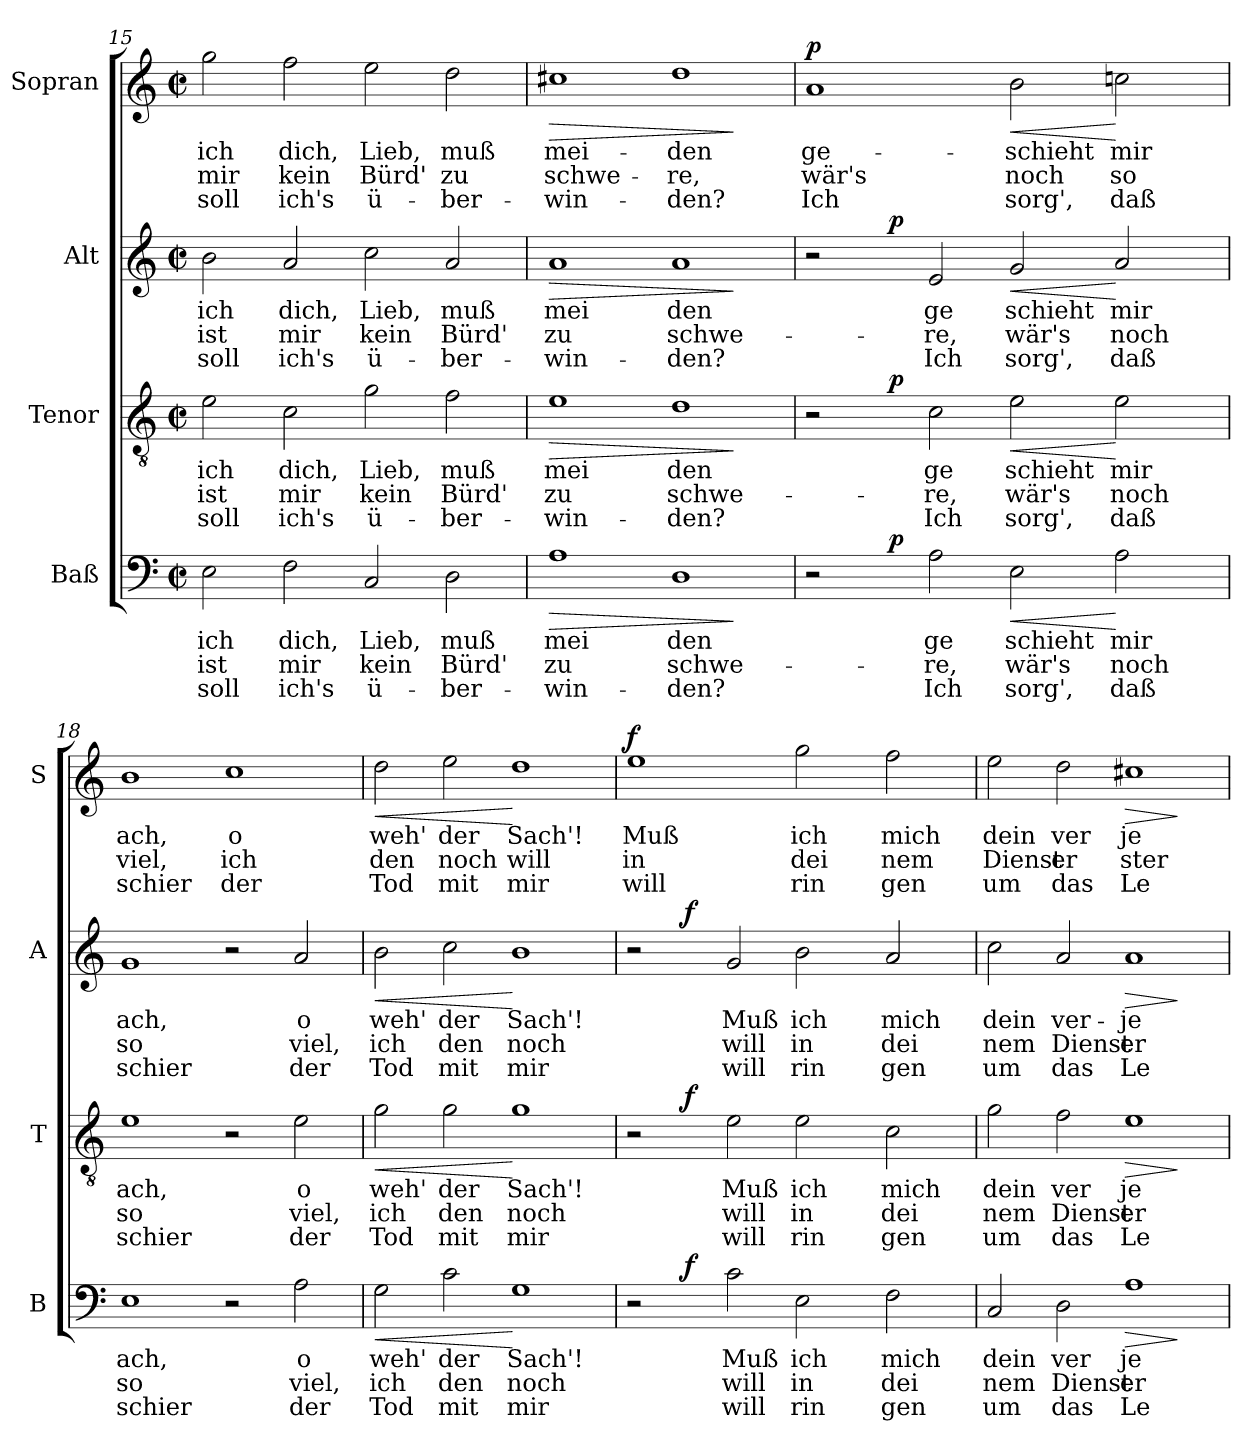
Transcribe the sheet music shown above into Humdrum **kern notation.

**kern	**text	**text	**text	**dynam	**kern	**text	**text	**text	**dynam	**kern	**text	**text	**text	**dynam	**kern	**text	**text	**text	**dynam
*part4	*part4	*part4	*part4	*part4	*part3	*part3	*part3	*part3	*part3	*part2	*part2	*part2	*part2	*part2	*part1	*part1	*part1	*part1	*part1
*staff4	*staff4	*staff4	*staff4	*staff4	*staff3	*staff3	*staff3	*staff3	*staff3	*staff2	*staff2	*staff2	*staff2	*staff2	*staff1	*staff1	*staff1	*staff1	*staff1
*I"Baß	*	*	*	*	*I"Tenor	*	*	*	*	*I"Alt	*	*	*	*	*I"Sopran	*	*	*	*
*I'B	*	*	*	*	*I'T	*	*	*	*	*I'A	*	*	*	*	*I'S	*	*	*	*
*clefF4	*	*	*	*	*clefGv2	*	*	*	*	*clefG2	*	*	*	*	*clefG2	*	*	*	*
*k[]	*	*	*	*	*k[]	*	*	*	*	*k[]	*	*	*	*	*k[]	*	*	*	*
*C:	*	*	*	*	*C:	*	*	*	*	*C:	*	*	*	*	*C:	*	*	*	*
*M2/2	*	*	*	*	*M2/2	*	*	*	*	*M2/2	*	*	*	*	*M2/2	*	*	*	*
*met(c|)	*	*	*	*	*met(c|)	*	*	*	*	*met(c|)	*	*	*	*	*met(c|)	*	*	*	*
=15	=15	=15	=15	=15	=15	=15	=15	=15	=15	=15	=15	=15	=15	=15	=15	=15	=15	=15	=15
!	!LO:LY:b:rj	!LO:LY:b:rj	!LO:LY:b:rj	!	!	!LO:LY:b:rj	!LO:LY:b:rj	!LO:LY:b:rj	!	!	!LO:LY:b:rj	!LO:LY:b:rj	!LO:LY:b:rj	!	!	!LO:LY:b:rj	!LO:LY:b:rj	!LO:LY:b:rj	!
2E\	ich	ist	soll	.	2e\	ich	ist	soll	.	2b\	ich	ist	soll	.	2gg\	ich	mir	soll	.
!	!LO:LY:b:rj	!LO:LY:b:rj	!LO:LY:b:rj	!	!	!LO:LY:b:rj	!LO:LY:b:rj	!LO:LY:b:rj	!	!	!LO:LY:b:rj	!LO:LY:b:rj	!LO:LY:b:rj	!	!	!LO:LY:b:rj	!LO:LY:b:rj	!LO:LY:b:rj	!
2F\	dich,	mir	ich's	.	2c\	dich,	mir	ich's	.	2a/	dich,	mir	ich's	.	2ff\	dich,	kein	ich's	.
!	!LO:LY:b:rj	!LO:LY:b:rj	!LO:LY:b:rj	!	!	!LO:LY:b:rj	!LO:LY:b:rj	!LO:LY:b:rj	!	!	!LO:LY:b:rj	!LO:LY:b:rj	!LO:LY:b:rj	!	!	!LO:LY:b:rj	!LO:LY:b:rj	!LO:LY:b:rj	!
2C/	Lieb,	kein	ü-	.	2g\	Lieb,	kein	ü-	.	2cc\	Lieb,	kein	ü-	.	2ee\	Lieb,	Bürd'	ü-	.
!	!LO:LY:b:rj	!LO:LY:b:rj	!LO:LY:b:rj	!	!	!LO:LY:b:rj	!LO:LY:b:rj	!LO:LY:b:rj	!	!	!LO:LY:b:rj	!LO:LY:b:rj	!LO:LY:b:rj	!	!	!LO:LY:b:rj	!LO:LY:b:rj	!LO:LY:b:rj	!
2D\	muß	Bürd'	-ber-	.	2f\	muß	Bürd'	-ber-	.	2a/	muß	Bürd'	-ber-	.	2dd\	muß	zu	-ber-	.
=16	=16	=16	=16	=16	=16	=16	=16	=16	=16	=16	=16	=16	=16	=16	=16	=16	=16	=16	=16
!	!LO:LY:b:rj	!LO:LY:b:rj	!LO:LY:b:rj	!LO:HP:b	!	!LO:LY:b:rj	!LO:LY:b:rj	!LO:LY:b:rj	!LO:HP:b	!	!LO:LY:b:rj	!LO:LY:b:rj	!LO:LY:b:rj	!LO:HP:b	!	!LO:LY:b:rj	!LO:LY:b:rj	!LO:LY:b:rj	!LO:HP:b
1A	mei	zu	-win-	>	1e	mei	zu	-win-	>	1a	mei	zu	-win-	>	1cc#X	mei-	schwe-	-win-	>
!	!LO:LY:b:rj	!LO:LY:b:rj	!LO:LY:b:rj	!	!	!LO:LY:b:rj	!LO:LY:b:rj	!LO:LY:b:rj	!	!	!LO:LY:b:rj	!LO:LY:b:rj	!LO:LY:b:rj	!	!	!LO:LY:b:rj	!LO:LY:b:rj	!LO:LY:b:rj	!
1D	den	schwe-	-den?	.	1d	den	schwe-	-den?	.	1a	den	schwe-	-den?	.	1dd	-den	-re,	-den?	.
.	.	.	.	]	.	.	.	.	]	.	.	.	.	]	.	.	.	.	]
=17	=17	=17	=17	=17	=17	=17	=17	=17	=17	=17	=17	=17	=17	=17	=17	=17	=17	=17	=17
!	!	!	!	!	!	!	!	!	!	!	!	!	!	!	!	!LO:LY:b:rj	!LO:LY:b:rj	!LO:LY:b:rj	!LO:DY:a
*^	*	*	*	*	*^	*	*	*	*	*^	*	*	*	*	*	*	*	*	*
2r	4ryy	.	.	.	.	2r	4ryy	.	.	.	.	2r	4ryy	.	.	.	.	1a	ge-	wär's	Ich	p
.	16.ryy	.	.	.	.	.	16.ryy	.	.	.	.	.	16.ryy	.	.	.	.	.	.	.	.	.
!	!	!	!	!	!LO:DY:a	!	!	!	!	!	!LO:DY:a	!	!	!	!	!	!LO:DY:a	!	!	!	!	!
.	1ryy	.	.	.	p	.	1ryy	.	.	.	p	.	1ryy	.	.	.	p	.	.	.	.	.
!	!	!LO:LY:b:rj	!LO:LY:b:rj	!LO:LY:b:rj	!	!	!	!LO:LY:b:rj	!LO:LY:b:rj	!LO:LY:b:rj	!	!	!	!LO:LY:b:rj	!LO:LY:b:rj	!LO:LY:b:rj	!	!	!	!	!	!
2A\	.	ge	-re,	Ich	.	2c\	.	ge	-re,	Ich	.	2e/	.	ge	-re,	Ich	.	.	.	.	.	.
!	!	!LO:LY:b:rj	!LO:LY:b:rj	!LO:LY:b:rj	!LO:HP:b	!	!	!LO:LY:b:rj	!LO:LY:b:rj	!LO:LY:b:rj	!LO:HP:b	!	!	!LO:LY:b:rj	!LO:LY:b:rj	!LO:LY:b:rj	!LO:HP:b	!	!LO:LY:b:rj	!LO:LY:b:rj	!LO:LY:b:rj	!LO:HP:b
2E\	.	schieht	wär's	sorg',	<	2e\	.	schieht	wär's	sorg',	<	2g/	.	schieht	wär's	sorg',	<	2b\	-schieht	noch	sorg',	<
.	2ryy	.	.	.	.	.	2ryy	.	.	.	.	.	2ryy	.	.	.	.	.	.	.	.	.
!	!	!LO:LY:b:rj	!LO:LY:b:rj	!LO:LY:b:rj	!	!	!	!LO:LY:b:rj	!LO:LY:b:rj	!LO:LY:b:rj	!	!	!	!LO:LY:b:rj	!LO:LY:b:rj	!LO:LY:b:rj	!	!	!LO:LY:b:rj	!LO:LY:b:rj	!LO:LY:b:rj	!
2A\	.	mir	noch	daß	[	2e\	.	mir	noch	daß	[	2a/	.	mir	noch	daß	[	2ccn\	mir	so	daß	[
.	8ryy	.	.	.	.	.	8ryy	.	.	.	.	.	8ryy	.	.	.	.	.	.	.	.	.
.	32ryy	.	.	.	.	.	32ryy	.	.	.	.	.	32ryy	.	.	.	.	.	.	.	.	.
=18	=18	=18	=18	=18	=18	=18	=18	=18	=18	=18	=18	=18	=18	=18	=18	=18	=18	=18	=18	=18	=18	=18
!	!	!LO:LY:b:rj	!LO:LY:b:rj	!LO:LY:b:rj	!	!	!	!LO:LY:b:rj	!LO:LY:b:rj	!LO:LY:b:rj	!	!	!	!LO:LY:b:rj	!LO:LY:b:rj	!LO:LY:b:rj	!	!	!LO:LY:b:rj	!LO:LY:b:rj	!LO:LY:b:rj	!
*v	*v	*	*	*	*	*	*	*	*	*	*	*v	*v	*	*	*	*	*	*	*	*	*
*	*	*	*	*	*v	*v	*	*	*	*	*	*	*	*	*	*	*	*	*	*
1E	ach,	so	schier	.	1e	ach,	so	schier	.	1g	ach,	so	schier	.	1b	ach,	viel,	schier	.
!	!	!	!	!	!	!	!	!	!	!	!	!	!	!	!	!LO:LY:b:rj	!LO:LY:b:rj	!LO:LY:b:rj	!
2r	.	.	.	.	2r	.	.	.	.	2r	.	.	.	.	1cc	o	ich	der	.
!	!LO:LY:b:rj	!LO:LY:b:rj	!LO:LY:b:rj	!	!	!LO:LY:b:rj	!LO:LY:b:rj	!LO:LY:b:rj	!	!	!LO:LY:b:rj	!LO:LY:b:rj	!LO:LY:b:rj	!	!	!	!	!	!
2A\	o	viel,	der	.	2e\	o	viel,	der	.	2a/	o	viel,	der	.	.	.	.	.	.
!!LO:LB:g=z
=19	=19	=19	=19	=19	=19	=19	=19	=19	=19	=19	=19	=19	=19	=19	=19	=19	=19	=19	=19
!	!LO:LY:b:rj	!LO:LY:b:rj	!LO:LY:b:rj	!LO:HP:b	!	!LO:LY:b:rj	!LO:LY:b:rj	!LO:LY:b:rj	!LO:HP:b	!	!LO:LY:b:rj	!LO:LY:b:rj	!LO:LY:b:rj	!LO:HP:b	!	!LO:LY:b:rj	!LO:LY:b:rj	!LO:LY:b:rj	!LO:HP:b
2G\	weh'	ich	Tod	<	2g\	weh'	ich	Tod	<	2b\	weh'	ich	Tod	<	2dd\	weh'	den	Tod	<
!	!LO:LY:b:rj	!LO:LY:b:rj	!LO:LY:b:rj	!	!	!LO:LY:b:rj	!LO:LY:b:rj	!LO:LY:b:rj	!	!	!LO:LY:b:rj	!LO:LY:b:rj	!LO:LY:b:rj	!	!	!LO:LY:b:rj	!LO:LY:b:rj	!LO:LY:b:rj	!
2c\	der	den	mit	.	2g\	der	den	mit	.	2cc\	der	den	mit	.	2ee\	der	noch	mit	.
!	!LO:LY:b:rj	!LO:LY:b:rj	!LO:LY:b:rj	!	!	!LO:LY:b:rj	!LO:LY:b:rj	!LO:LY:b:rj	!	!	!LO:LY:b:rj	!LO:LY:b:rj	!LO:LY:b:rj	!	!	!LO:LY:b:rj	!LO:LY:b:rj	!LO:LY:b:rj	!
1G	Sach'!	noch	mir	[	1g	Sach'!	noch	mir	[	1b	Sach'!	noch	mir	[	1dd	Sach'!	will	mir	[
=20	=20	=20	=20	=20	=20	=20	=20	=20	=20	=20	=20	=20	=20	=20	=20	=20	=20	=20	=20
!	!	!	!	!	!	!	!	!	!	!	!	!	!	!	!	!LO:LY:b:rj	!LO:LY:b:rj	!LO:LY:b:rj	!LO:DY:a
*^	*	*	*	*	*^	*	*	*	*	*^	*	*	*	*	*	*	*	*	*
2r	4ryy	.	.	.	.	2r	4ryy	.	.	.	.	2r	4ryy	.	.	.	.	1ee	Muß	in	will	f
.	32ryy	.	.	.	.	.	32ryy	.	.	.	.	.	32ryy	.	.	.	.	.	.	.	.	.
!	!	!	!	!	!LO:DY:a	!	!	!	!	!	!LO:DY:a	!	!	!	!	!	!LO:DY:a	!	!	!	!	!
.	1ryy	.	.	.	f	.	1ryy	.	.	.	f	.	1ryy	.	.	.	f	.	.	.	.	.
!	!	!LO:LY:b:rj	!LO:LY:b:rj	!LO:LY:b:rj	!	!	!	!LO:LY:b:rj	!LO:LY:b:rj	!LO:LY:b:rj	!	!	!	!LO:LY:b:rj	!LO:LY:b:rj	!LO:LY:b:rj	!	!	!	!	!	!
2c\	.	Muß	will	will	.	2e\	.	Muß	will	will	.	2g/	.	Muß	will	will	.	.	.	.	.	.
!	!	!LO:LY:b:rj	!LO:LY:b:rj	!LO:LY:b:rj	!	!	!	!LO:LY:b:rj	!LO:LY:b:rj	!LO:LY:b:rj	!	!	!	!LO:LY:b:rj	!LO:LY:b:rj	!LO:LY:b:rj	!	!	!LO:LY:b:rj	!LO:LY:b:rj	!LO:LY:b:rj	!
2E\	.	ich	in	rin	.	2e\	.	ich	in	rin	.	2b\	.	ich	in	rin	.	2gg\	ich	dei	rin	.
.	2ryy	.	.	.	.	.	2ryy	.	.	.	.	.	2ryy	.	.	.	.	.	.	.	.	.
!	!	!LO:LY:b:rj	!LO:LY:b:rj	!LO:LY:b:rj	!	!	!	!LO:LY:b:rj	!LO:LY:b:rj	!LO:LY:b:rj	!	!	!	!LO:LY:b:rj	!LO:LY:b:rj	!LO:LY:b:rj	!	!	!LO:LY:b:rj	!LO:LY:b:rj	!LO:LY:b:rj	!
2F\	.	mich	dei	gen	.	2c\	.	mich	dei	gen	.	2a/	.	mich	dei	gen	.	2ff\	mich	nem	gen	.
.	8..ryy	.	.	.	.	.	8..ryy	.	.	.	.	.	8..ryy	.	.	.	.	.	.	.	.	.
=21	=21	=21	=21	=21	=21	=21	=21	=21	=21	=21	=21	=21	=21	=21	=21	=21	=21	=21	=21	=21	=21	=21
!	!	!LO:LY:b:rj	!LO:LY:b:rj	!LO:LY:b:rj	!	!	!	!LO:LY:b:rj	!LO:LY:b:rj	!LO:LY:b:rj	!	!	!	!LO:LY:b:rj	!LO:LY:b:rj	!LO:LY:b:rj	!	!	!LO:LY:b:rj	!LO:LY:b:rj	!LO:LY:b:rj	!
*v	*v	*	*	*	*	*	*	*	*	*	*	*v	*v	*	*	*	*	*	*	*	*	*
*	*	*	*	*	*v	*v	*	*	*	*	*	*	*	*	*	*	*	*	*	*
2C/	dein	nem	um	.	2g\	dein	nem	um	.	2cc\	dein	nem	um	.	2ee\	dein	Dienst	um	.
!	!LO:LY:b:rj	!LO:LY:b:rj	!LO:LY:b:rj	!	!	!LO:LY:b:rj	!LO:LY:b:rj	!LO:LY:b:rj	!	!	!LO:LY:b:rj	!LO:LY:b:rj	!LO:LY:b:rj	!	!	!LO:LY:b:rj	!LO:LY:b:rj	!LO:LY:b:rj	!
2D\	ver	Dienst	das	.	2f\	ver	Dienst	das	.	2a/	ver-	Dienst	das	.	2dd\	ver	er	das	.
!	!LO:LY:b:rj	!LO:LY:b:rj	!LO:LY:b:rj	!LO:HP:b	!	!LO:LY:b:rj	!LO:LY:b:rj	!LO:LY:b:rj	!LO:HP:b	!	!LO:LY:b:rj	!LO:LY:b:rj	!LO:LY:b:rj	!LO:HP:b	!	!LO:LY:b:rj	!LO:LY:b:rj	!LO:LY:b:rj	!LO:HP:b
1A	je	er	Le	>	1e	je	er	Le	>	1a	-je-	er	Le	>	1cc#X	je	ster	Le	>
.	.	.	.	]	.	.	.	.	]	.	.	.	.	]	.	.	.	.	]
=	=	=	=	=	=	=	=	=	=	=	=	=	=	=	=	=	=	=	=
*-	*-	*-	*-	*-	*-	*-	*-	*-	*-	*-	*-	*-	*-	*-	*-	*-	*-	*-	*-
